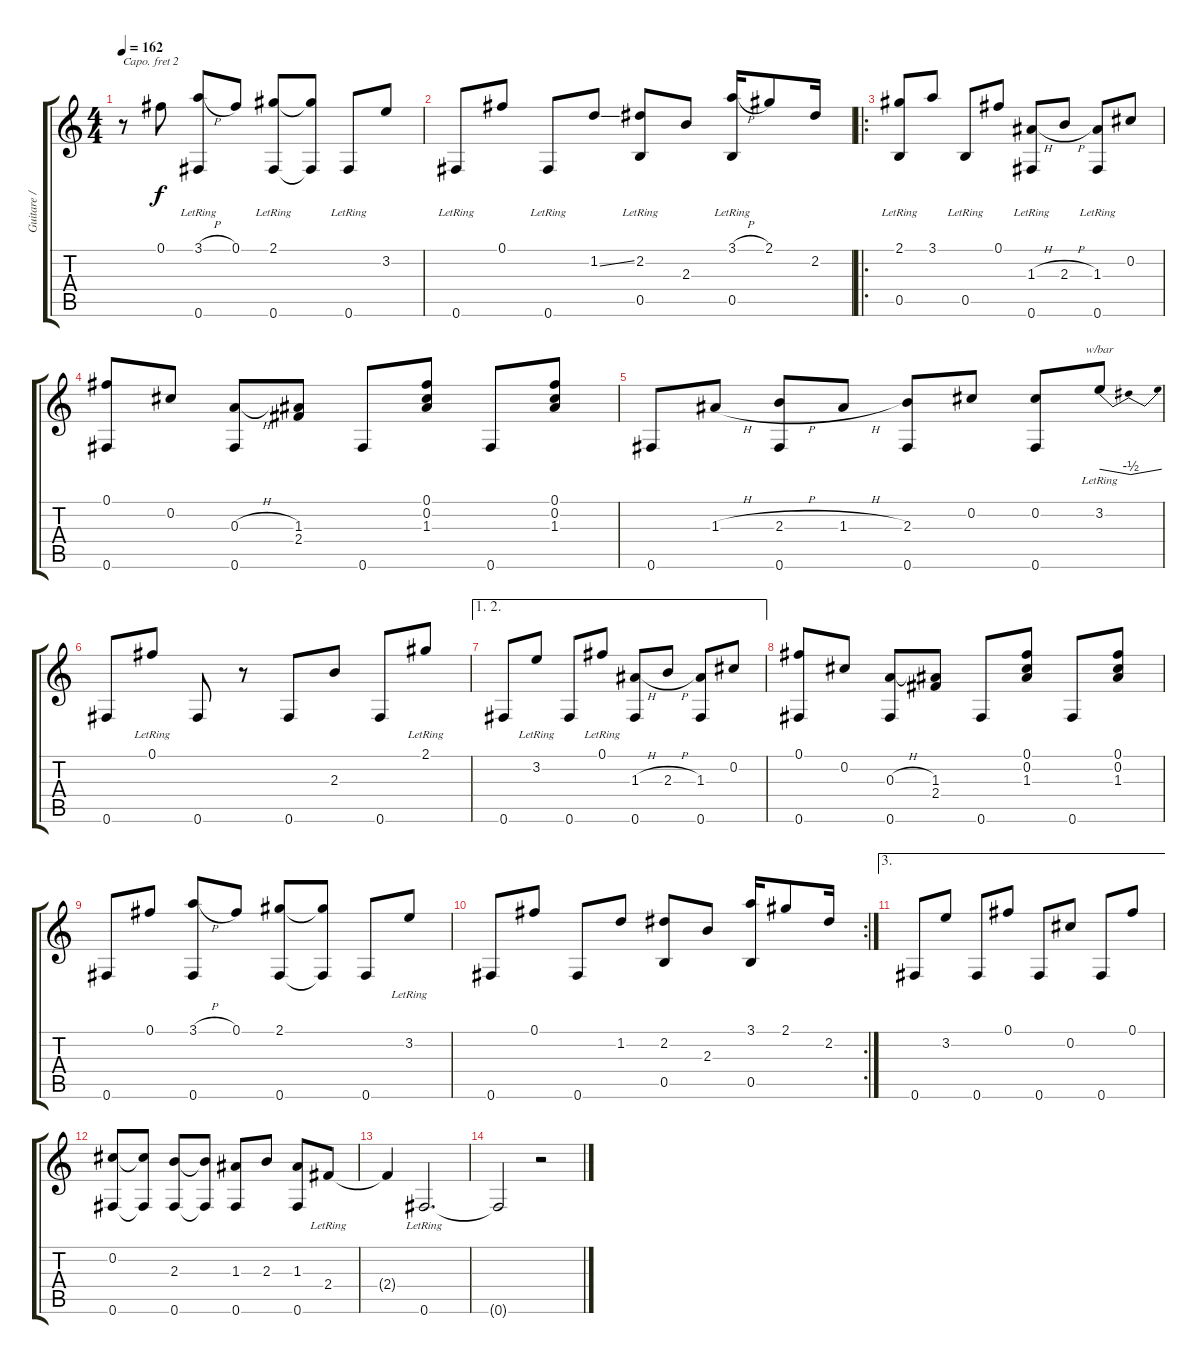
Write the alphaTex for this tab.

\track ("Guitare / Capo = 2" "Guitare / ") {instrument acousticguitarsteel}
\staff {score tabs}
\capo 2
\tuning (E4 B3 G3 D3 A2 E2) {hide}
\ts (4 4)
\tempo 162
\clef g2
\ks c
r.8{dy f instrument acousticguitarsteel} 0.1.8 (3.1{h} 0.6{lr}).8 0.1.8 (2.1 0.6{lr}).8 (2.1{t} 0.6{t}).8 0.6{lr}.8 3.2.8 |
0.6{lr}.8 0.1.8 0.6{lr}.8 1.2{ss}.8 (2.2{lr} 0.5{lr}).8 2.3.8 (3.1{h} 0.5{lr}).16 2.1.8 2.2.16 |
\ro
(2.1 0.5{lr}).8 3.1.8 0.5{lr}.8 0.1.8 (1.3{h} 0.6{lr}).8 2.3{h}.8 (1.3 0.6{lr}).8 0.2.8 |
(0.1 0.6).8 0.2.8 (0.3{h} 0.6).8 (1.3 2.4).8 0.6.8 (0.1 0.2 1.3).8 0.6.8 (0.1 0.2 1.3).8 |
0.6.8 1.3{h}.8 (2.3{h} 0.6).8 1.3{h}.8 (2.3 0.6).8 0.2.8 (0.2 0.6).8 3.2{lr}.8{tbe (dip default 0 0 30 -2 60 0)} |
0.6.8 0.1{lr}.8 0.6.8 r.8 0.6.8 2.3.8 0.6.8 2.1{lr}.8 |
\ae (1 2)
0.6.8 3.2{lr}.8 0.6.8 0.1{lr}.8 (1.3{h} 0.6).8 2.3{h}.8 (1.3 0.6).8 0.2.8 |
(0.1 0.6).8 0.2.8 (0.3{h} 0.6).8 (1.3 2.4).8 0.6.8 (0.1 0.2 1.3).8 0.6.8 (0.1 0.2 1.3).8 |
0.6.8 0.1.8 (3.1{h} 0.6).8 0.1.8 (2.1 0.6).8 (2.1{t} 0.6{t}).8 0.6.8 3.2{lr}.8 |
\rc 2
0.6.8 0.1.8 0.6.8 1.2.8 (2.2 0.5).8 2.3.8 (3.1 0.5).16 2.1.8 2.2.16 |
\ae 3
0.6.8 3.2.8 0.6.8 0.1.8 0.6.8 0.2.8 0.6.8 0.1.8 |
(0.2 0.6).8 (0.2{t} 0.6{t}).8 (2.3 0.6).8 (2.3{t} 0.6{t}).8 (1.3 0.6).8 2.3.8 (1.3 0.6).8 2.4{lr}.8 |
2.4{t}.4 0.6{lr}.2{d} |
0.6{t}.2 r.2
